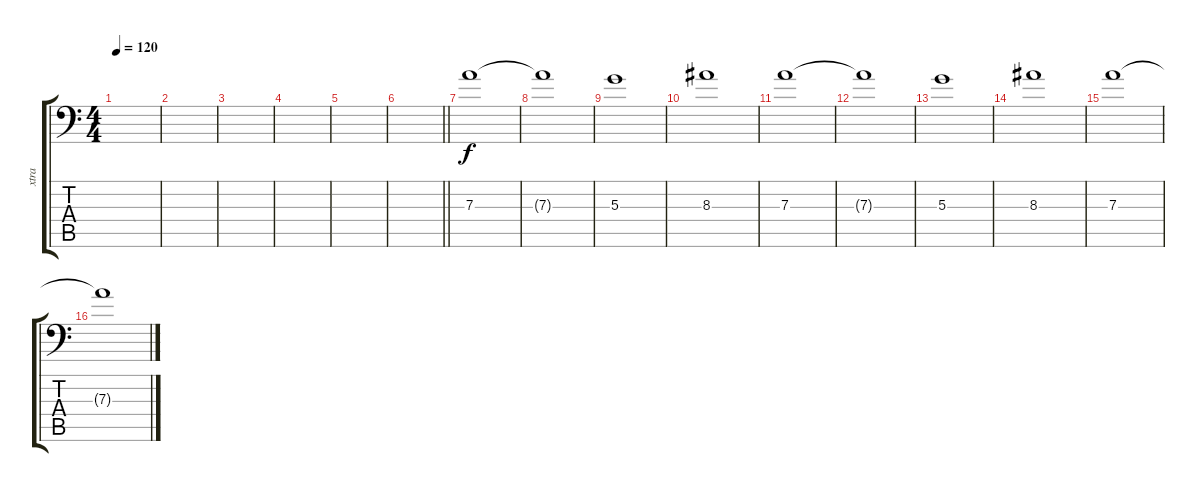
\track ("xtra" "xtra") {instrument distortionguitar}
\staff {score tabs}
\tuning (B3 Gb3 D3 A2 E2 A1) {hide}
\ts (4 4)
\tempo 120
\clef f4
\ks c
|
|
|
|
|
\barLineRight lightlight
|
\section ("" "")
7.3.1 |
7.3{t}.1 |
5.3.1 |
8.3.1 |
7.3.1 |
7.3{t}.1 |
5.3.1 |
8.3.1 |
7.3.1 |
7.3{t}.1
